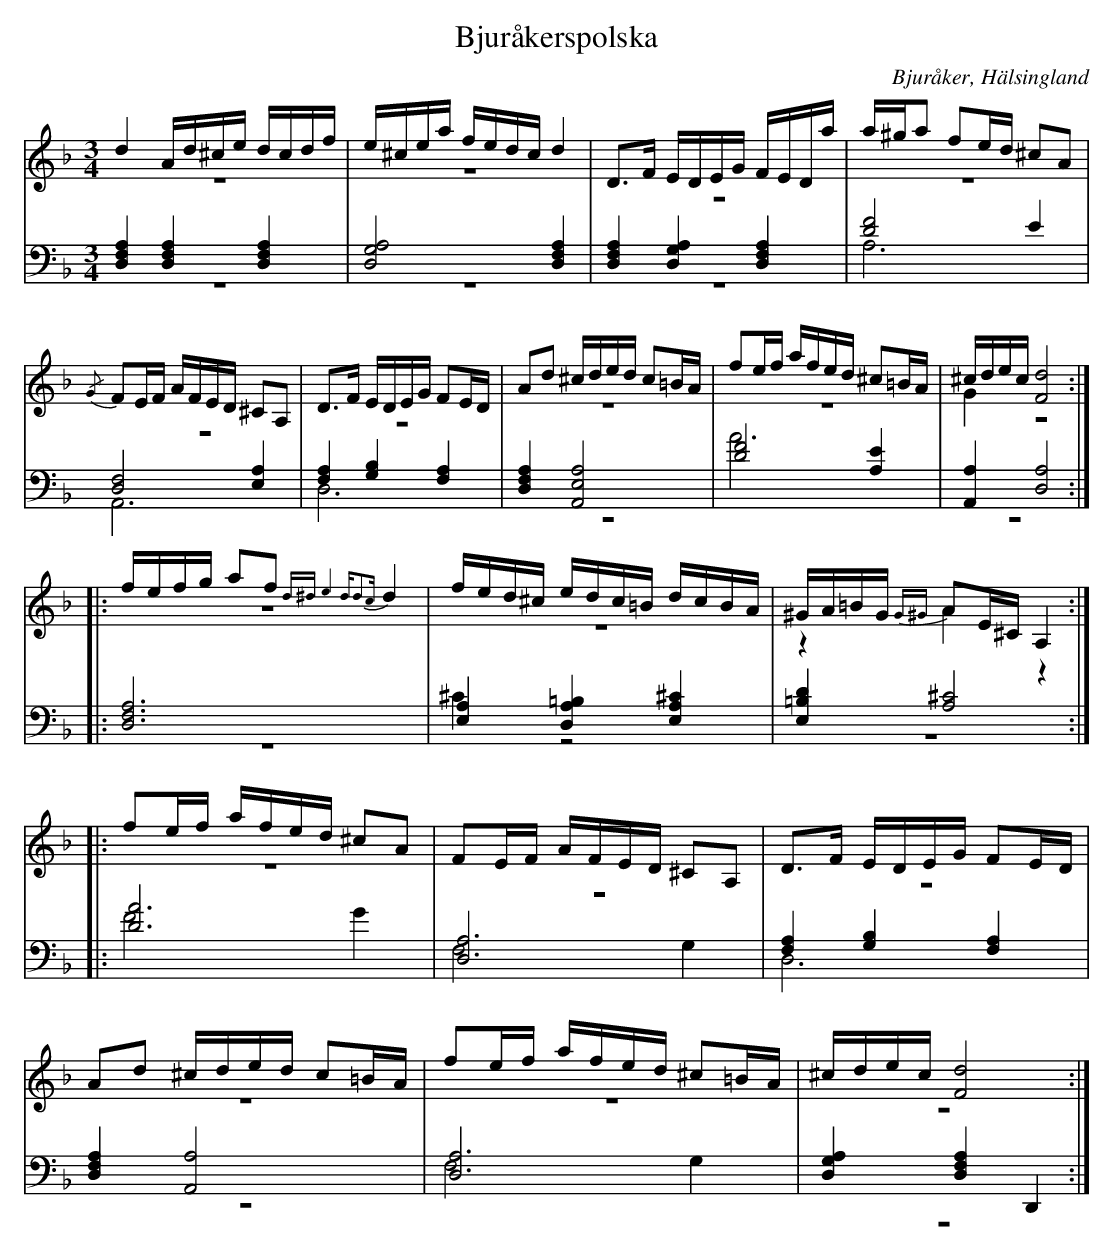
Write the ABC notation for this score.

X:1
T: Bjuråkerspolska
O: Bjuråker, Hälsingland
M: 3/4
L: 1/16
K: Dm
V:1
V:2 merge
V:3
V:4 merge
V:1
d4 Ad^ce dcdf |e^cea fedc d4|D2>F2 EDEG FEDa|a^ga2 f2ed ^c2A2|
{/G}F2EF AFED ^C2A,2|D2>F2 EDEG F2ED|A2d2 ^cded c2=BA|f2ef afed ^c2=BA|^cdec [F8d8]:|
|:fefg a2f2 {d^de4d^=d2c}d4 |fed^c edc=B dcBA|^GA=BG {G^G}A2E^C A,4:|
|:f2ef afed ^c2A2|F2EF AFED ^C2A,2|D2>F2 EDEG F2ED|
A2d2 ^cded c2=BA|f2ef afed ^c2=BA|^cdec [F8d8]:|
V:2
z12|z12|z12|z12|
z12|z12|z12|z12|G4 z8:|
|:z12|z12|z4 A4 z4:|
|:z12|z12|z12|
z12|z12|z12:|
V:3 clef=bass
[D,4F,4A,4] [D,4F,4A,4] [D,4F,4A,4]|[D,8G,8A,8] [D,4F,4A,4]|[D,4F,4A,4] [D,4G,4A,4] [D,4F,4A,4]|[D8F8] E4|
[D,8F,8] [E,4A,4]|[F,4A,4] [G,4B,4] [F,4A,4]|[D,4F,4A,4] [A,,8E,8A,8]|[D8F8] [A,4E4]|[A,,4A,4] [D,8A,8]:|
|:[D,12F,12A,12]|[E,4A,4] [A,4=B,4D,4] [E,4A,4^C4]|[E,4=B,4D4] [A,8^C8]:|
|:[D12A12]|[D,12A,12]|[F,4A,4] [G,4B,4] [F,4A,4]|
[D,4F,4A,4] [A,,8A,8]|[D,12A,12]|[D,4G,4A,4] [D,4F,4A,4] D,,4:|
V:4 clef=bass
z12|z12|z12|A,12|
A,,12|D,12|z12|A12|z12:|
|:z12|^C4 z8|z12:|
|:F8 G4|F,8 G,4|D,12|
z12|F,8 G,4|z12:|
